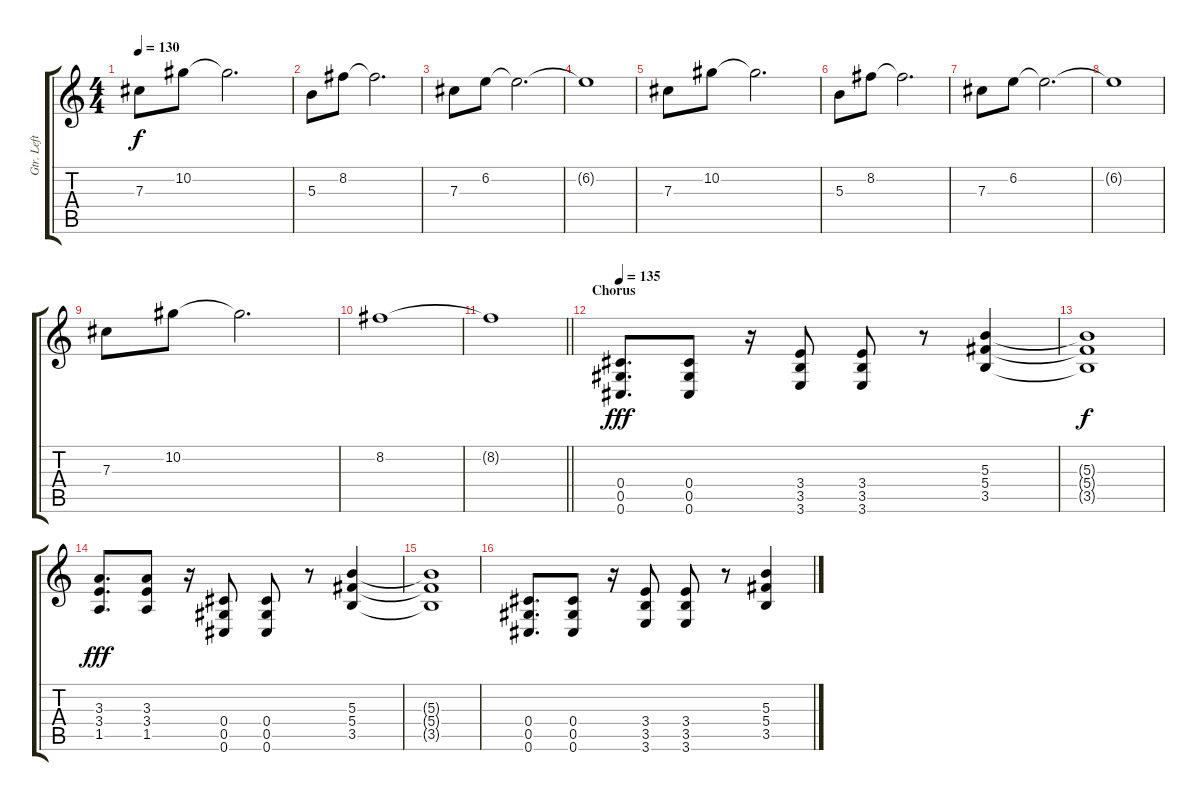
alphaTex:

\track ("Gtr. Left" "Gtr. Left") {instrument electricguitarjazz}
\staff {score tabs}
\tuning (Eb4 Bb3 Gb3 Db3 Ab2 Db2) {hide}
\ts (4 4)
\tempo 130
\clef g2
\ks c
7.3.8{dy f} 10.2.8 10.2{t}.2{d} |
5.3.8 8.2.8 8.2{t}.2{d} |
7.3.8 6.2.8 6.2{t}.2{d} |
6.2{t}.1 |
7.3.8 10.2.8 10.2{t}.2{d} |
5.3.8 8.2.8 8.2{t}.2{d} |
7.3.8 6.2.8 6.2{t}.2{d} |
6.2{t}.1 |
7.3.8 10.2.8 10.2{t}.2{d} |
8.2.1 |
\barLineRight lightlight
8.2{t}.1 |
\section ("" "Chorus")
\tempo 135
(0.4 0.5 0.6).8{d dy fff instrument distortionguitar} (0.4 0.5 0.6).8 r.16 (3.4 3.5 3.6).8 (3.4 3.5 3.6).8 r.8 (5.3 5.4 3.5).4 |
(5.3{t} 5.4{t} 3.5{t}).1{dy f} |
(3.3 3.4 1.5).8{d dy fff} (3.3 3.4 1.5).8 r.16 (0.4 0.5 0.6).8 (0.4 0.5 0.6).8 r.8 (5.3 5.4 3.5).4 |
(5.3{t} 5.4{t} 3.5{t}).1 |
(0.4 0.5 0.6).8{d} (0.4 0.5 0.6).8 r.16 (3.4 3.5 3.6).8 (3.4 3.5 3.6).8 r.8 (5.3 5.4 3.5).4
